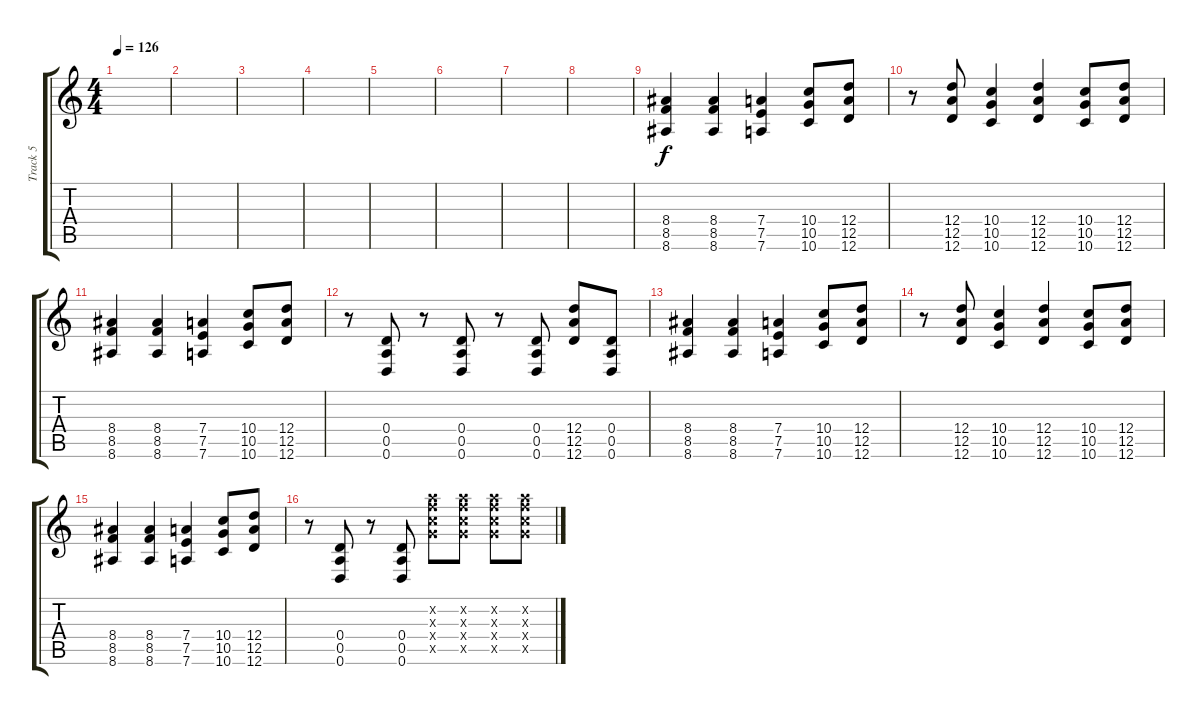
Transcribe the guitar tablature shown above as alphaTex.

\track ("Track 5" "Track 5") {instrument distortionguitar}
\staff {score tabs}
\tuning (E4 B3 G3 D3 A2 D2) {hide}
\ts (4 4)
\tempo 126
\clef g2
\ks c
|
|
|
|
|
|
|
|
(8.4 8.5 8.6).4 (8.4 8.5 8.6).4 (7.4 7.5 7.6).4 (10.4 10.5 10.6).8 (12.4 12.5 12.6).8 |
r.8 (12.4 12.5 12.6).8 (10.4 10.5 10.6).4 (12.4 12.5 12.6).4 (10.4 10.5 10.6).8 (12.4 12.5 12.6).8 |
(8.4 8.5 8.6).4 (8.4 8.5 8.6).4 (7.4 7.5 7.6).4 (10.4 10.5 10.6).8 (12.4 12.5 12.6).8 |
r.8 (0.4 0.5 0.6).8 r.8 (0.4 0.5 0.6).8 r.8 (0.4 0.5 0.6).8 (12.4 12.5 12.6).8 (0.4 0.5 0.6).8 |
(8.4 8.5 8.6).4 (8.4 8.5 8.6).4 (7.4 7.5 7.6).4 (10.4 10.5 10.6).8 (12.4 12.5 12.6).8 |
r.8 (12.4 12.5 12.6).8 (10.4 10.5 10.6).4 (12.4 12.5 12.6).4 (10.4 10.5 10.6).8 (12.4 12.5 12.6).8 |
(8.4 8.5 8.6).4 (8.4 8.5 8.6).4 (7.4 7.5 7.6).4 (10.4 10.5 10.6).8 (12.4 12.5 12.6).8 |
r.8 (0.4 0.5 0.6).8 r.8 (0.4 0.5 0.6).8 (10.2{x} 10.3{x} 10.4{x} 10.5{x}).8 (10.2{x} 10.3{x} 10.4{x} 10.5{x}).8 (10.2{x} 10.3{x} 10.4{x} 10.5{x}).8 (10.2{x} 10.3{x} 10.4{x} 10.5{x}).8
